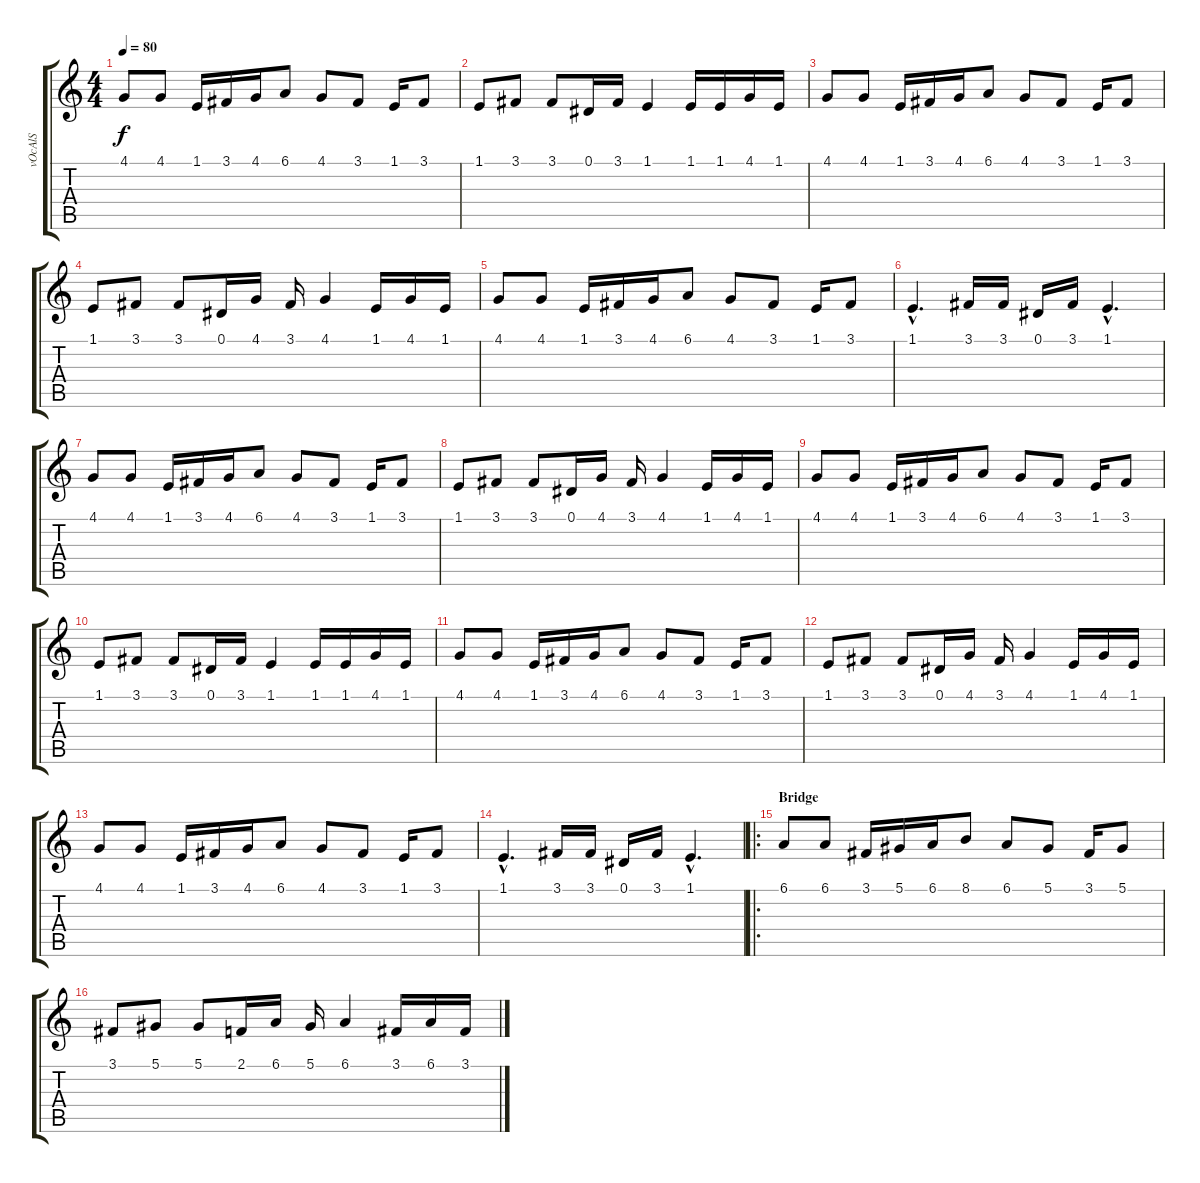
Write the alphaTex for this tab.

\track ("vOcAlS" "vOcAlS") {instrument lead1square}
\staff {score tabs}
\tuning (Eb4 Bb3 Gb3 Db3 Ab2 Db2) {hide}
\ts (4 4)
\tempo 80
\clef g2
\ks c
4.1.8{dy f} 4.1.8 1.1.16 3.1.16 4.1.16 6.1.8 4.1.8 3.1.8 1.1.16 3.1.8 |
1.1.8 3.1.8 3.1.8 0.1.16 3.1.16 1.1.4 1.1.16 1.1.16 4.1.16 1.1.16 |
4.1.8 4.1.8 1.1.16 3.1.16 4.1.16 6.1.8 4.1.8 3.1.8 1.1.16 3.1.8 |
1.1.8 3.1.8 3.1.8 0.1.16 4.1.16 3.1.16 4.1.4 1.1.16 4.1.16 1.1.16 |
4.1.8 4.1.8 1.1.16 3.1.16 4.1.16 6.1.8 4.1.8 3.1.8 1.1.16 3.1.8 |
1.1{hac}.4{d} 3.1.16 3.1.16 0.1.16 3.1.16 1.1{hac}.4{d} |
4.1.8 4.1.8 1.1.16 3.1.16 4.1.16 6.1.8 4.1.8 3.1.8 1.1.16 3.1.8 |
1.1.8 3.1.8 3.1.8 0.1.16 4.1.16 3.1.16 4.1.4 1.1.16 4.1.16 1.1.16 |
4.1.8 4.1.8 1.1.16 3.1.16 4.1.16 6.1.8 4.1.8 3.1.8 1.1.16 3.1.8 |
1.1.8 3.1.8 3.1.8 0.1.16 3.1.16 1.1.4 1.1.16 1.1.16 4.1.16 1.1.16 |
4.1.8 4.1.8 1.1.16 3.1.16 4.1.16 6.1.8 4.1.8 3.1.8 1.1.16 3.1.8 |
1.1.8 3.1.8 3.1.8 0.1.16 4.1.16 3.1.16 4.1.4 1.1.16 4.1.16 1.1.16 |
4.1.8 4.1.8 1.1.16 3.1.16 4.1.16 6.1.8 4.1.8 3.1.8 1.1.16 3.1.8 |
1.1{hac}.4{d} 3.1.16 3.1.16 0.1.16 3.1.16 1.1{hac}.4{d} |
\ro
\section ("" "Bridge")
6.1.8 6.1.8 3.1.16 5.1.16 6.1.16 8.1.8 6.1.8 5.1.8 3.1.16 5.1.8 |
3.1.8 5.1.8 5.1.8 2.1.16 6.1.16 5.1.16 6.1.4 3.1.16 6.1.16 3.1.16
